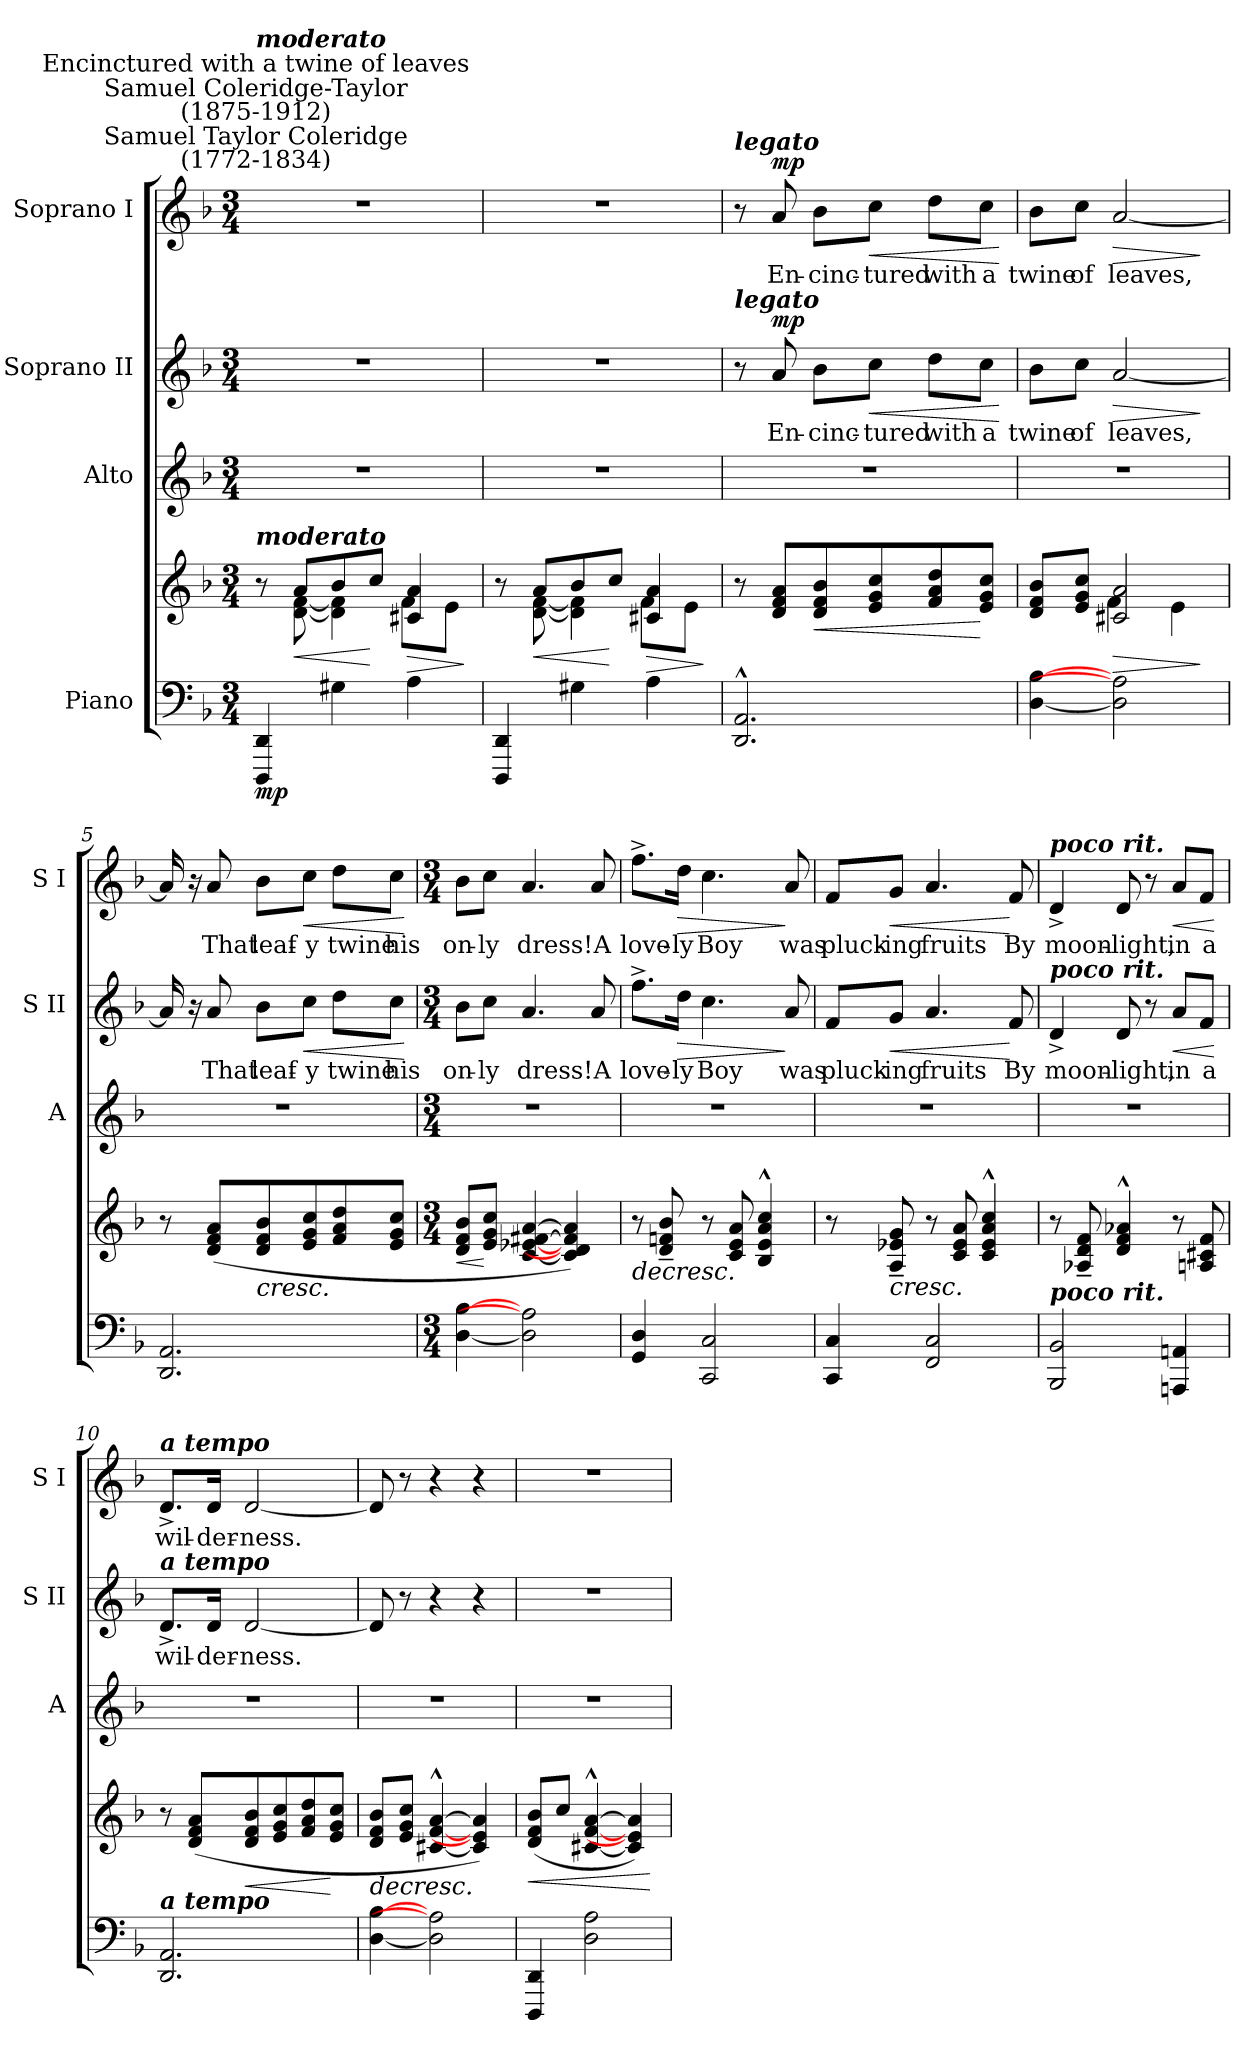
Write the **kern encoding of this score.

**kern	**kern	**dynam	**kern	**kern	**text	**dynam	**kern	**text	**dynam
*part4	*part4	*part4	*part3	*part2	*part2	*part2	*part1	*part1	*part1
*staff5	*staff4	*staff4/5	*staff3	*staff2	*staff2	*staff2	*staff1	*staff1	*staff1
*I"Piano	*	*	*I"Alto	*I"Soprano II	*	*	*I"Soprano I	*	*
*	*	*	*I'A	*I'S II	*	*	*I'S I	*	*
*clefF4	*clefG2	*	*clefG2	*clefG2	*	*	*clefG2	*	*
*k[b-]	*k[b-]	*	*k[b-]	*k[b-]	*	*	*k[b-]	*	*
*F:	*F:	*	*F:	*F:	*	*	*F:	*	*
*M3/4	*M3/4	*	*M3/4	*M3/4	*	*	*M3/4	*	*
*MM84	*MM84	*	*MM84	*MM84	*	*	*MM84	*	*
=1	=1	=1	=1	=1	=1	=1	=1	=1	=1
*	*^	*	*	*	*	*	*	*	*
!	!	!	!	!	!	!	!	!LO:TX:a:cj:t=Samuel Taylor Coleridge\n(1772-1834)	!	!
!	!	!	!	!	!	!	!	!LO:TX:a:cj:t=Samuel Coleridge-Taylor\n(1875-1912)	!	!
!	!	!	!	!	!	!	!	!LO:TX:a:cj:t=Encinctured with a twine of leaves	!	!
!	!	!	!	!	!	!	!	!LO:TX:a:Bi:t=moderato	!	!
!	!LO:TX:a:Bi:t=moderato	!	!	!	!	!	!	!	!	!
!	!	!	!LO:DY:b=2	!LO:N:vis=1	!LO:N:vis=1	!	!	!LO:N:vis=1	!	!
4DDD/ 4DD/	8r	8ryy	mp	2.r	2.r	.	.	2.r	.	.
!	!	!	!LO:HP:b	!	!	!	!	!	!	!
!	!	!	!LO:DY:n=1:b	!	!	!	!	!	!	!
!	!	!	!LO:DY:n=2:b	!	!	!	!	!	!	!
.	8a/L	[8d\ [8f\	< mp mp	.	.	.	.	.	.	.
4G#X	8b-/	4d\] 4f\]	.	.	.	.	.	.	.	.
.	8cc/J	.	[	.	.	.	.	.	.	.
!	!	!	!LO:HP:b	!	!	!	!	!	!	!
4A	4c#X/ 4a/	8f\L	>	.	.	.	.	.	.	.
.	.	8e\J	.	.	.	.	.	.	.	.
*	*v	*v	*	*	*	*	*	*	*	*
.	.	]	.	.	.	.	.	.	.
=2	=2	=2	=2	=2	=2	=2	=2	=2	=2
*	*^	*	*	*	*	*	*	*	*
!	!	!	!	!LO:N:vis=1	!LO:N:vis=1	!	!	!LO:N:vis=1	!	!
4DDD/ 4DD/	8r	8ryy	.	2.r	2.r	.	.	2.r	.	.
!	!	!	!LO:HP:b	!	!	!	!	!	!	!
.	8a/L	[8d\ [8f\	<	.	.	.	.	.	.	.
4G#X	8b-/	4d\] 4f\]	.	.	.	.	.	.	.	.
.	8cc/J	.	[	.	.	.	.	.	.	.
!	!	!	!LO:HP:b	!	!	!	!	!	!	!
4A	4c#X 4a	8f\L	>	.	.	.	.	.	.	.
.	.	8e\J	.	.	.	.	.	.	.	.
*	*v	*v	*	*	*	*	*	*	*	*
.	.	]	.	.	.	.	.	.	.
=3	=3	=3	=3	=3	=3	=3	=3	=3	=3
*	*^	*	*	*	*	*	*	*	*
!	!	!	!	!	!	!	!	!LO:TX:a:Bi:t=legato	!	!
!	!	!	!	!	!LO:TX:a:Bi:t=legato	!	!	!	!	!
!	!	!LO:N:vis=1	!	!LO:N:vis=1	!	!	!	!	!	!
2.DD^^ 2.AA^^	8r	2.ryy	.	2.r	8r	.	.	8r	.	.
!	!	!	!	!	!	!LO:LY:b	!LO:DY:b	!	!LO:LY:b	!LO:DY:b
.	8d 8f 8aL	.	.	.	8a	En-	mp	8a	En-	mp
!	!	!	!LO:HP:b	!	!	!LO:LY:b	!	!	!LO:LY:b	!
.	8d 8f 8b-	.	<	.	8b-\L	-cinc-	.	8b-\L	-cinc-	.
!	!	!	!	!	!	!LO:LY:b	!LO:HP:b	!	!LO:LY:b	!LO:HP:b
.	8e 8g 8cc	.	.	.	8cc\J	-tured	<	8cc\J	-tured	<
!	!	!	!	!	!	!LO:LY:b	!	!	!LO:LY:b	!
.	8f 8a 8dd	.	.	.	8dd\L	with	.	8dd\L	with	.
!	!	!	!	!	!	!LO:LY:b	!	!	!LO:LY:b	!
.	8e 8g 8ccJ	.	[	.	8cc\J	a	.	8cc\J	a	.
*	*v	*v	*	*	*	*	*	*	*	*
.	.	.	.	.	.	[	.	.	[
=4	=4	=4	=4	=4	=4	=4	=4	=4	=4
*	*^	*	*	*	*	*	*	*	*
!	!	!	!	!LO:N:vis=1	!	!LO:LY:b	!	!	!LO:LY:b	!
[4D [4B-	8d 8f 8b-L	4ryy	.	2.r	8b-\L	twine	.	8b-\L	twine	.
!	!	!	!	!	!	!LO:LY:b	!	!	!LO:LY:b	!
.	8e 8g 8ccJ	.	.	.	8cc\J	of	.	8cc\J	of	.
!	!	!	!LO:HP:b	!	!	!LO:LY:b	!LO:HP:b	!	!LO:LY:b	!LO:HP:b
2D] 2A]	2c#X 2a	4f\	>	.	[2a	leaves,	>	[2a	leaves,	>
.	.	4e\	.	.	.	.	.	.	.	.
*	*v	*v	*	*	*	*	*	*	*	*
.	.	]	.	.	.	]	.	.	]
=5	=5	=5	=5	=5	=5	=5	=5	=5	=5
*	*^	*	*	*	*	*	*	*	*
!	!	!LO:N:vis=1	!	!LO:N:vis=1	!	!	!	!	!	!
2.DD 2.AA	8r	2.ryy	.	2.r	16a]	.	.	16a]	.	.
.	.	.	.	.	16r	.	.	16r	.	.
!	!	!	!	!	!	!LO:LY:b	!	!	!LO:LY:b	!
.	(<8d 8f 8aL	.	.	.	8a	That	.	8a	That	.
!	!	!	!LO:HP:b	!	!	!LO:LY:b	!	!	!LO:LY:b	!
.	8d 8f 8b-	.	<	.	8b-\L	leaf-	.	8b-\L	leaf-	.
!	!	!	!	!	!	!LO:LY:b	!LO:HP:b	!	!LO:LY:b	!LO:HP:b
.	8e 8g 8cc	.	.	.	8cc\J	-y	<	8cc\J	-y	<
!	!	!	!	!	!	!LO:LY:b	!	!	!LO:LY:b	!
.	8f 8a 8dd	.	.	.	8dd\L	twine	.	8dd\L	twine	.
!	!	!	!	!	!	!LO:LY:b	!	!	!LO:LY:b	!
.	8e 8g 8ccJ	.	.	.	8cc\J	his	.	8cc\J	his	.
*	*v	*v	*	*	*	*	*	*	*	*
.	.	.	.	.	.	[	.	.	[
!!LO:LB:g=z
=6	=6	=6	=6	=6	=6	=6	=6	=6	=6
*M3/4	*M3/4	*	*M3/4	*M3/4	*	*	*M3/4	*	*
!	!	!LO:HP:b	!LO:N:vis=1	!	!LO:LY:b	!	!	!LO:LY:b	!
[4D [4B-	8d 8f 8b-L	<	2.r	8b-\L	on-	.	8b-\L	on-	.
!	!	!	!	!	!LO:LY:b	!	!	!LO:LY:b	!
.	8e 8g 8ccJ	[	.	8cc\J	-ly	.	8cc\J	-ly	.
!	!	!	!	!	!LO:LY:b	!	!	!LO:LY:b	!
2D] 2A]	[4c [4e-X [4f#X [4a	.	.	4.a	dress!	.	4.a	dress!	.
.	4c] 4d] 4f#] 4a])	.	.	.	.	.	.	.	.
!	!	!	!	!	!LO:LY:b	!	!	!LO:LY:b	!
.	.	.	.	8a	A	.	8a	A	.
=7	=7	=7	=7	=7	=7	=7	=7	=7	=7
!	!	!LO:HP:b	!LO:N:vis=1	!	!LO:LY:b	!	!	!LO:LY:b	!
4GG 4D	8r	>	2.r	8.ff^\L	love-	.	8.ff^\L	love-	.
.	8d~ 8fn~ 8b-~	.	.	.	.	.	.	.	.
!	!	!	!	!	!LO:LY:b	!LO:HP:b	!	!LO:LY:b	!LO:HP:b
.	.	.	.	16dd\Jk	-ly	>	16dd\Jk	-ly	>
!	!	!	!	!	!LO:LY:b	!	!	!LO:LY:b	!
2CC 2C	8r	.	.	4.cc	Boy	.	4.cc	Boy	.
.	8c 8e 8a	.	.	.	.	.	.	.	.
.	4B-^^ 4e^^ 4a^^ 4cc^^	[	.	.	.	.	.	.	.
!	!	!	!	!	!LO:LY:b	!	!	!LO:LY:b	!
.	.	.	.	8a	was	]	8a	was	]
=8	=8	=8	=8	=8	=8	=8	=8	=8	=8
!	!	!	!LO:N:vis=1	!	!LO:LY:b	!	!	!LO:LY:b	!
4CC 4C	8r	.	2.r	8f/L	pluck-	.	8f/L	pluck-	.
!	!	!LO:HP:b	!	!	!LO:LY:b	!LO:HP:b	!	!LO:LY:b	!LO:HP:b
.	8A~ 8e-X~ 8g~	<	.	8g/J	-ing	<	8g/J	-ing	<
!	!	!	!	!	!LO:LY:b	!	!	!LO:LY:b	!
2FF 2C	8r	.	.	4.a	fruits	.	4.a	fruits	.
.	8c 8e- 8a	.	.	.	.	.	.	.	.
.	4c^^ 4e-^^ 4a^^ 4cc^^	]	.	.	.	.	.	.	.
!	!	!	!	!	!LO:LY:b	!	!	!LO:LY:b	!
.	.	.	.	8f	By	[	8f	By	[
=9	=9	=9	=9	=9	=9	=9	=9	=9	=9
!	!	!	!	!	!	!	!LO:TX:a:Bi:t=poco rit.	!	!
!	!	!	!	!LO:TX:a:Bi:t=poco rit.	!	!	!	!	!
!LO:TX:a:Bi:t=poco rit.	!	!	!	!	!	!	!	!	!
!	!	!	!LO:N:vis=1	!	!LO:LY:b	!	!	!LO:LY:b	!
2BBB- 2BB-	8r	.	2.r	4d^	moon-	.	4d^	moon-	.
.	8A-X~ 8d~ 8f~	.	.	.	.	.	.	.	.
!	!	!	!	!	!LO:LY:b	!	!	!LO:LY:b	!
.	4d^^ 4f^^ 4a-X^^	.	.	8d	-light,	.	8d	-light,	.
.	.	.	.	8r	.	.	8r	.	.
!	!	!	!	!	!LO:LY:b	!LO:HP:b	!	!LO:LY:b	!LO:HP:b
4AAAn 4AAn	8r	.	.	8a/L	in	<	8a/L	in	<
!	!	!	!	!	!LO:LY:b	!	!	!LO:LY:b	!
.	8An 8c#X 8f	.	.	8f/J	a	.	8f/J	a	.
.	.	.	.	.	.	[	.	.	[
=10	=10	=10	=10	=10	=10	=10	=10	=10	=10
!	!	!	!	!	!	!	!LO:TX:a:Bi:t=a tempo	!	!
!	!	!	!	!LO:TX:a:Bi:t=a tempo	!	!	!	!	!
!LO:TX:a:Bi:t=a tempo	!	!	!	!	!	!	!	!	!
!	!	!	!LO:N:vis=1	!	!LO:LY:b	!	!	!LO:LY:b	!
2.DD 2.AA	8r	.	2.r	8.d^/L	wil-	.	8.d^/L	wil-	.
.	(<8d 8f 8aL	.	.	.	.	.	.	.	.
!	!	!	!	!	!LO:LY:b	!	!	!LO:LY:b	!
.	.	.	.	16d/Jk	-der-	.	16d/Jk	-der-	.
!	!	!LO:HP:b	!	!	!LO:LY:b	!	!	!LO:LY:b	!
.	8d 8f 8b-	<	.	[2d	-ness.	.	[2d	-ness.	.
.	8e 8g 8cc	.	.	.	.	.	.	.	.
.	8f 8a 8dd	.	.	.	.	.	.	.	.
.	8e 8g 8ccJ	[	.	.	.	.	.	.	.
!!LO:LB:g=z
=11	=11	=11	=11	=11	=11	=11	=11	=11	=11
!	!	!LO:HP:b	!LO:N:vis=1	!	!	!	!	!	!
[4D [4B-	8d 8f 8b-L	>	2.r	8d]	.	.	8d]	.	.
.	8e 8g 8ccJ	.	.	8r	.	.	8r	.	.
2D] 2A]	[4c#X^^ [4f^^ [4a^^	.	.	4r	.	.	4r	.	.
.	4c#] 4e] 4a])	[	.	4r	.	.	4r	.	.
=12	=12	=12	=12	=12	=12	=12	=12	=12	=12
!	!	!LO:HP:b	!LO:N:vis=1	!LO:N:vis=1	!	!	!LO:N:vis=1	!	!
4DDD 4DD	(<8d 8f 8b-L	<	2.r	2.r	.	.	2.r	.	.
.	8ccJ	.	.	.	.	.	.	.	.
2D 2A	[4c#X^^ [4f^^ [4a^^	]	.	.	.	.	.	.	.
.	4c#] 4e] 4a])	.	.	.	.	.	.	.	.
.	.	[	.	.	.	.	.	.	.
=	=	=	=	=	=	=	=	=	=
*-	*-	*-	*-	*-	*-	*-	*-	*-	*-
